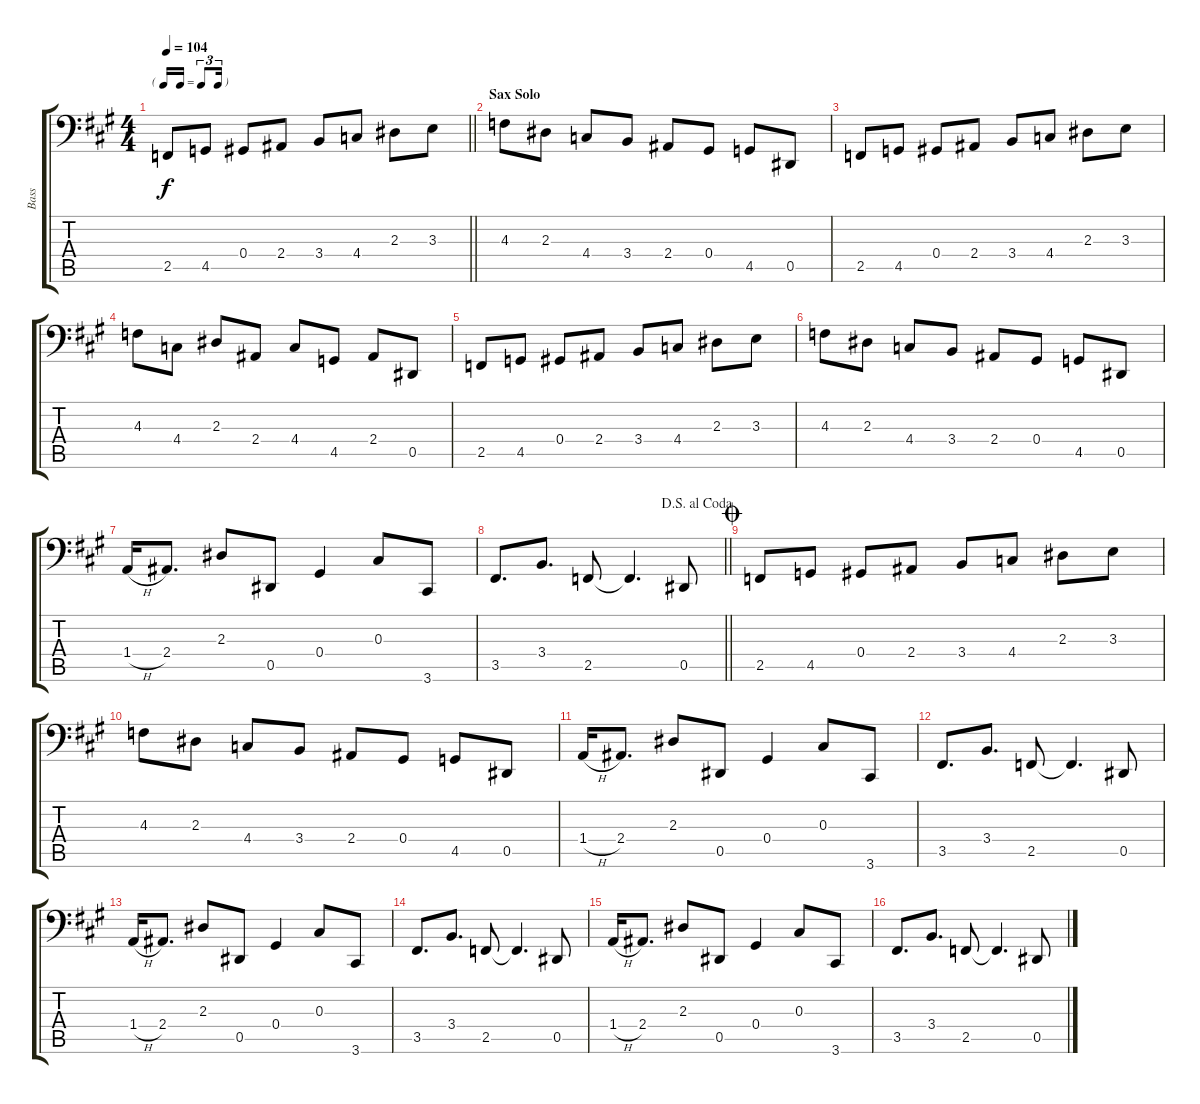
\track ("Bass" "Bass") {instrument electricbassfinger}
\staff {score tabs}
\tuning (B2 Gb2 Db2 Ab1 Eb1 Bb0) {hide}
\ts (4 4)
\tf triplet16th
\tempo 104
\clef f4
\barLineRight lightlight
\ks a
2.5.8{dy f} 4.5.8 0.4.8 2.4.8 3.4.8 4.4.8 2.3.8 3.3.8 |
\section ("" "Sax Solo")
4.3.8 2.3.8 4.4.8 3.4.8 2.4.8 0.4.8 4.5.8 0.5.8 |
2.5.8 4.5.8 0.4.8 2.4.8 3.4.8 4.4.8 2.3.8 3.3.8 |
4.3.8 4.4.8 2.3.8 2.4.8 4.4.8 4.5.8 2.4.8 0.5.8 |
2.5.8 4.5.8 0.4.8 2.4.8 3.4.8 4.4.8 2.3.8 3.3.8 |
4.3.8 2.3.8 4.4.8 3.4.8 2.4.8 0.4.8 4.5.8 0.5.8 |
1.4{h}.16 2.4.8{d} 2.3.8 0.5.8 0.4.4 0.3.8 3.6.8 |
\jump dalsegnoalcoda
\barLineRight lightlight
3.5.8{d} 3.4.8{d} 2.5.8 2.5{t}.4{d} 0.5.8 |
\jump coda
2.5.8 4.5.8 0.4.8 2.4.8 3.4.8 4.4.8 2.3.8 3.3.8 |
4.3.8 2.3.8 4.4.8 3.4.8 2.4.8 0.4.8 4.5.8 0.5.8 |
1.4{h}.16 2.4.8{d} 2.3.8 0.5.8 0.4.4 0.3.8 3.6.8 |
3.5.8{d} 3.4.8{d} 2.5.8 2.5{t}.4{d} 0.5.8 |
1.4{h}.16 2.4.8{d} 2.3.8 0.5.8 0.4.4 0.3.8 3.6.8 |
3.5.8{d} 3.4.8{d} 2.5.8 2.5{t}.4{d} 0.5.8 |
1.4{h}.16 2.4.8{d} 2.3.8 0.5.8 0.4.4 0.3.8 3.6.8 |
3.5.8{d} 3.4.8{d} 2.5.8 2.5{t}.4{d} 0.5.8
